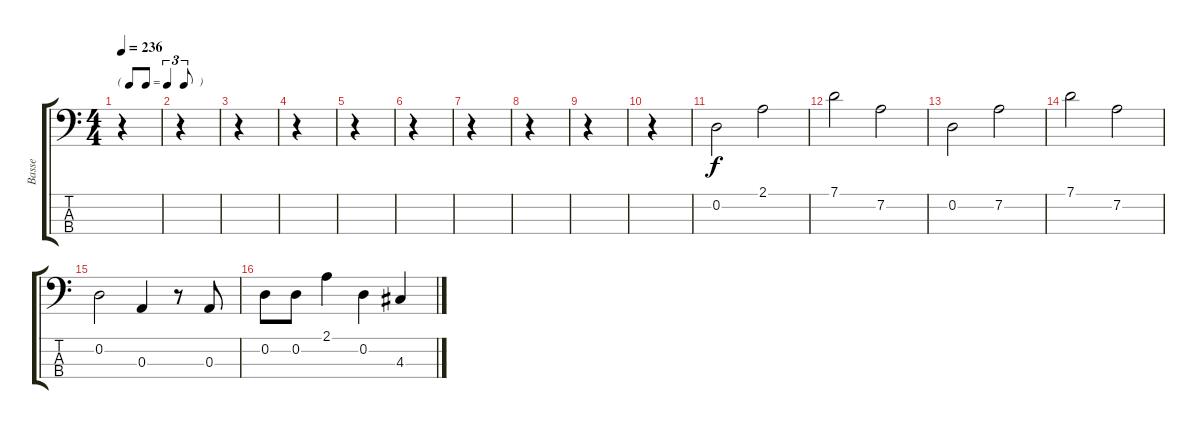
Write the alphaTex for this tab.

\track ("Basse" "Basse") {instrument slapbass1}
\staff {score tabs}
\tuning (G2 D2 A1 E1) {hide}
\ts (4 4)
\tf triplet8th
\tempo 236
\clef f4
\ks c
r.4{dy f} |
r.4 |
r.4 |
r.4 |
r.4 |
r.4 |
r.4 |
r.4 |
r.4 |
r.4 |
0.2.2 2.1.2 |
7.1.2 7.2.2 |
0.2.2 7.2.2 |
7.1.2 7.2.2 |
0.2.2 0.3.4 r.8 0.3.8 |
0.2.8 0.2.8 2.1.4 0.2.4 4.3.4
